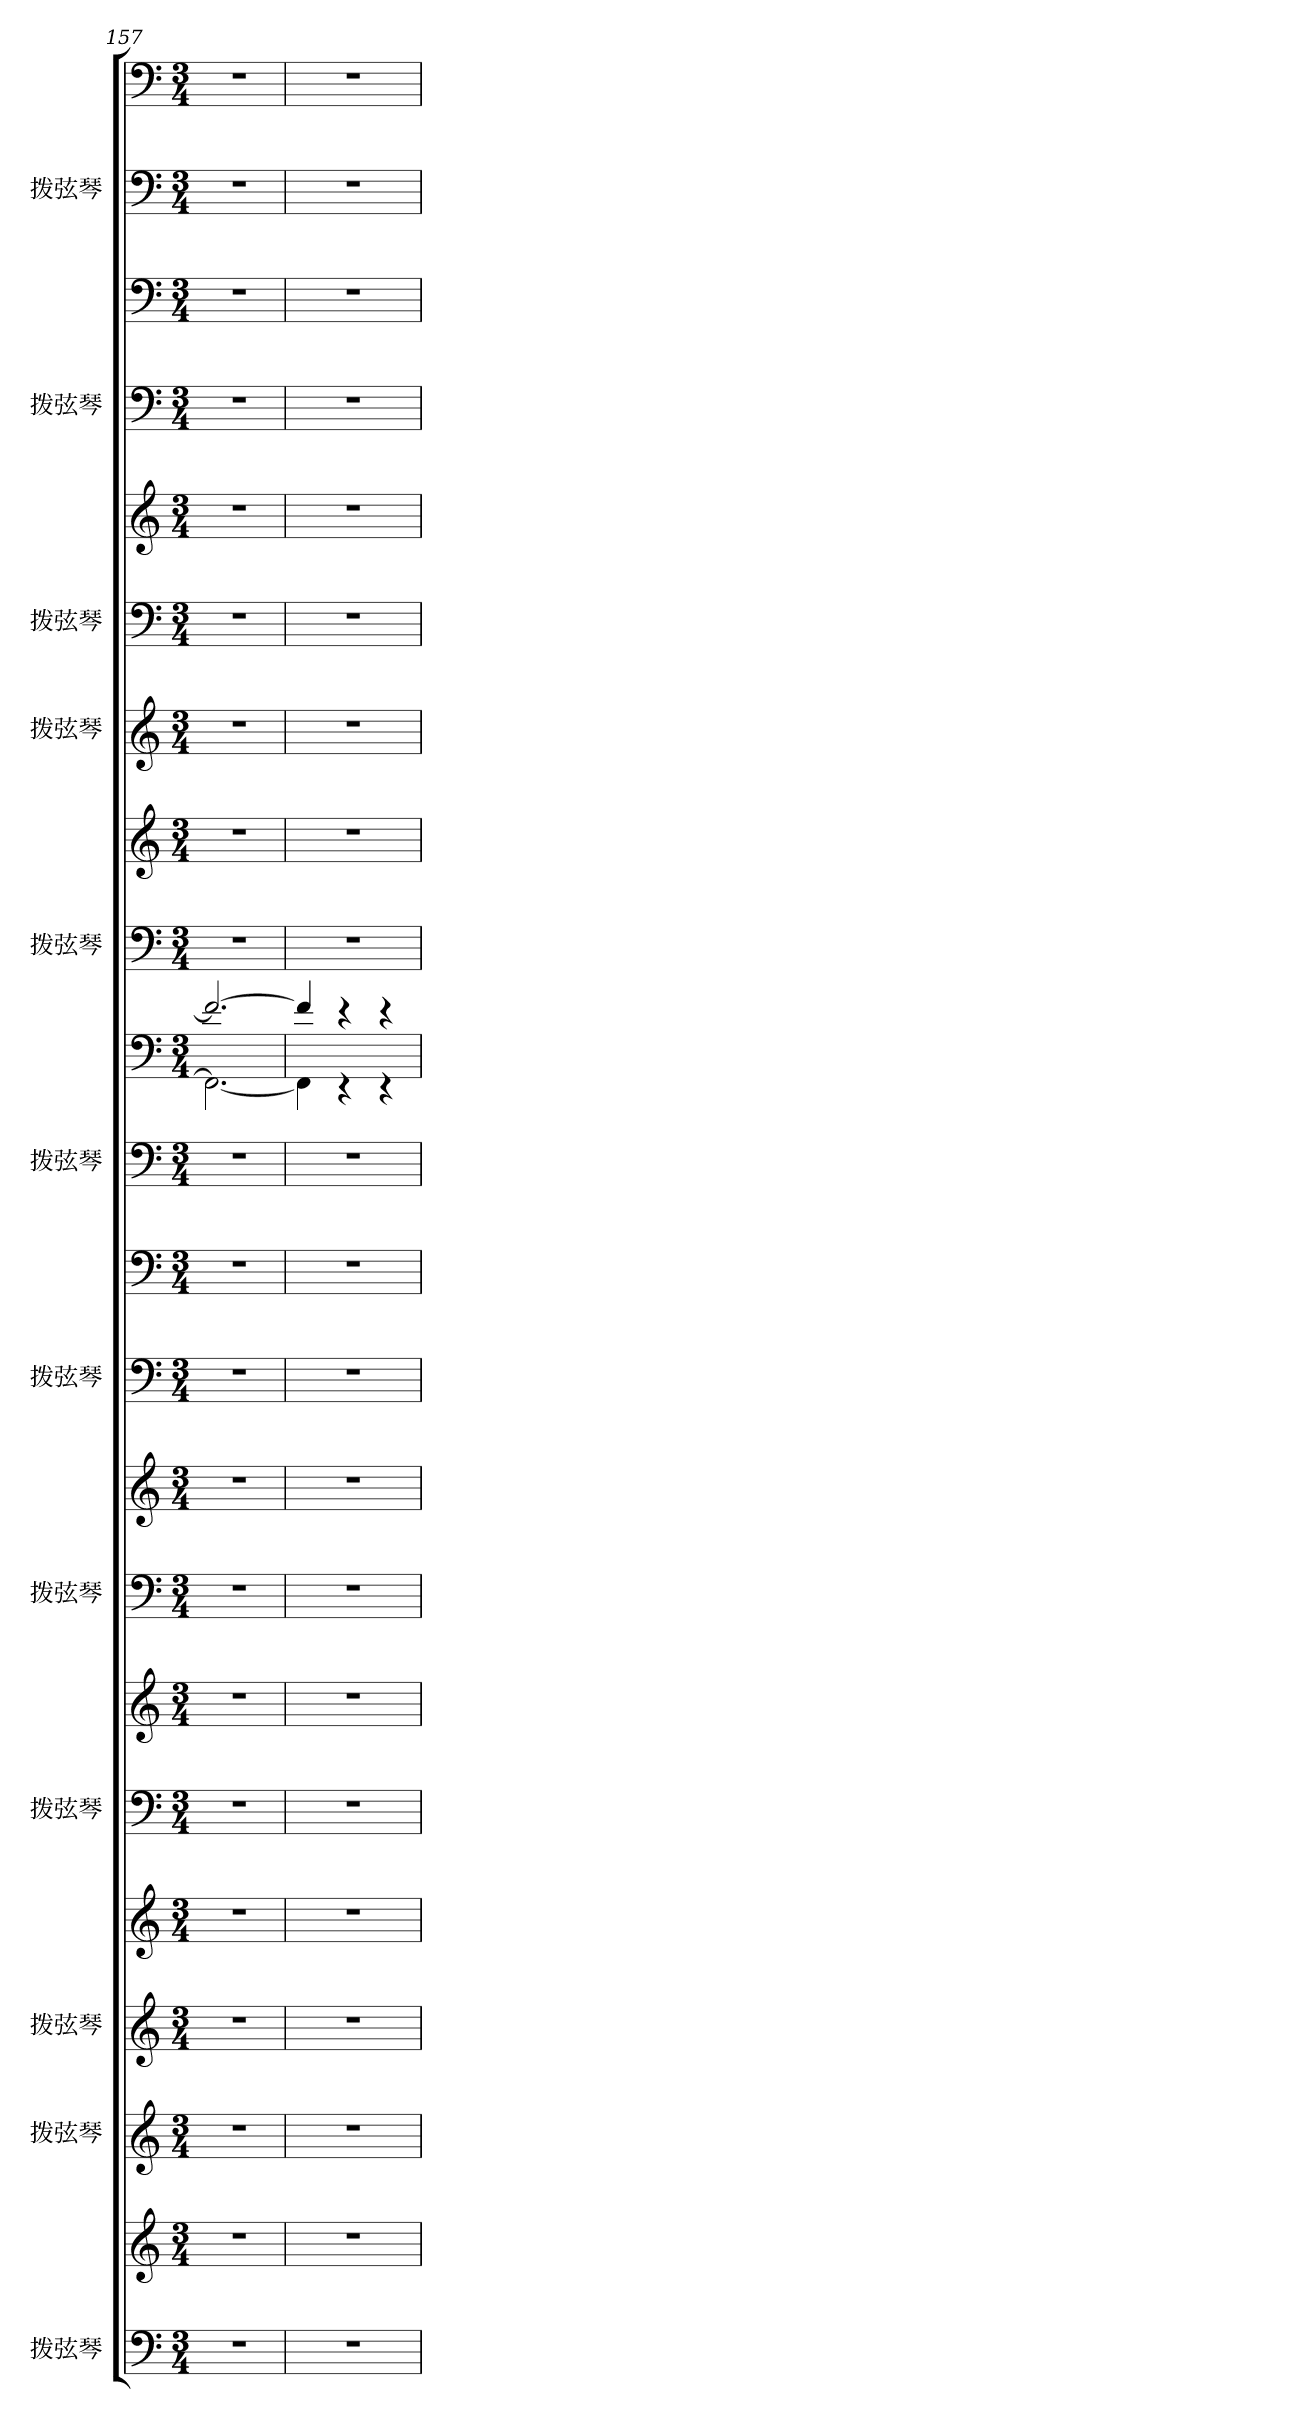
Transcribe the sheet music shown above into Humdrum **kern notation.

**kern	**kern	**kern	**kern	**kern	**kern	**kern	**kern	**kern	**kern	**kern	**kern	**kern	**kern	**kern	**kern	**kern	**kern	**kern	**kern	**kern	**kern
*part12	*part12	*part11	*part10	*part10	*part9	*part9	*part8	*part8	*part7	*part7	*part6	*part6	*part5	*part5	*part4	*part3	*part3	*part2	*part2	*part1	*part1
*staff22	*staff21	*staff20	*staff19	*staff18	*staff17	*staff16	*staff15	*staff14	*staff13	*staff12	*staff11	*staff10	*staff9	*staff8	*staff7	*staff6	*staff5	*staff4	*staff3	*staff2	*staff1
*I"拨弦琴	*	*I"拨弦琴	*I"拨弦琴	*	*I"拨弦琴	*	*I"拨弦琴	*	*I"拨弦琴	*	*I"拨弦琴	*	*I"拨弦琴	*	*I"拨弦琴	*I"拨弦琴	*	*I"拨弦琴	*	*I"拨弦琴	*
*clefF4	*clefG2	*clefG2	*clefG2	*clefG2	*clefF4	*clefG2	*clefF4	*clefG2	*clefF4	*clefF4	*clefF4	*clefF4	*clefF4	*clefG2	*clefG2	*clefF4	*clefG2	*clefF4	*clefF4	*clefF4	*clefF4
*k[]	*k[]	*k[]	*k[]	*k[]	*k[]	*k[]	*k[]	*k[]	*k[]	*k[]	*k[]	*k[]	*k[]	*k[]	*k[]	*k[]	*k[]	*k[]	*k[]	*k[]	*k[]
*M3/4	*M3/4	*M3/4	*M3/4	*M3/4	*M3/4	*M3/4	*M3/4	*M3/4	*M3/4	*M3/4	*M3/4	*M3/4	*M3/4	*M3/4	*M3/4	*M3/4	*M3/4	*M3/4	*M3/4	*M3/4	*M3/4
=157	=157	=157	=157	=157	=157	=157	=157	=157	=157	=157	=157	=157	=157	=157	=157	=157	=157	=157	=157	=157	=157
*	*	*	*	*	*	*	*	*	*	*	*	*^	*	*	*	*	*	*	*	*	*
2.r	2.r	2.r	2.r	2.r	2.r	2.r	2.r	2.r	2.r	2.r	2.r	2.f/_	2.FF\_	2.r	2.r	2.r	2.r	2.r	2.r	2.r	2.r	2.r
=158	=158	=158	=158	=158	=158	=158	=158	=158	=158	=158	=158	=158	=158	=158	=158	=158	=158	=158	=158	=158	=158	=158
2.r	2.r	2.r	2.r	2.r	2.r	2.r	2.r	2.r	2.r	2.r	2.r	4f/]	4FF\]	2.r	2.r	2.r	2.r	2.r	2.r	2.r	2.r	2.r
.	.	.	.	.	.	.	.	.	.	.	.	4r	4r	.	.	.	.	.	.	.	.	.
.	.	.	.	.	.	.	.	.	.	.	.	4r	4r	.	.	.	.	.	.	.	.	.
*	*	*	*	*	*	*	*	*	*	*	*	*v	*v	*	*	*	*	*	*	*	*	*
=	=	=	=	=	=	=	=	=	=	=	=	=	=	=	=	=	=	=	=	=	=
*-	*-	*-	*-	*-	*-	*-	*-	*-	*-	*-	*-	*-	*-	*-	*-	*-	*-	*-	*-	*-	*-
